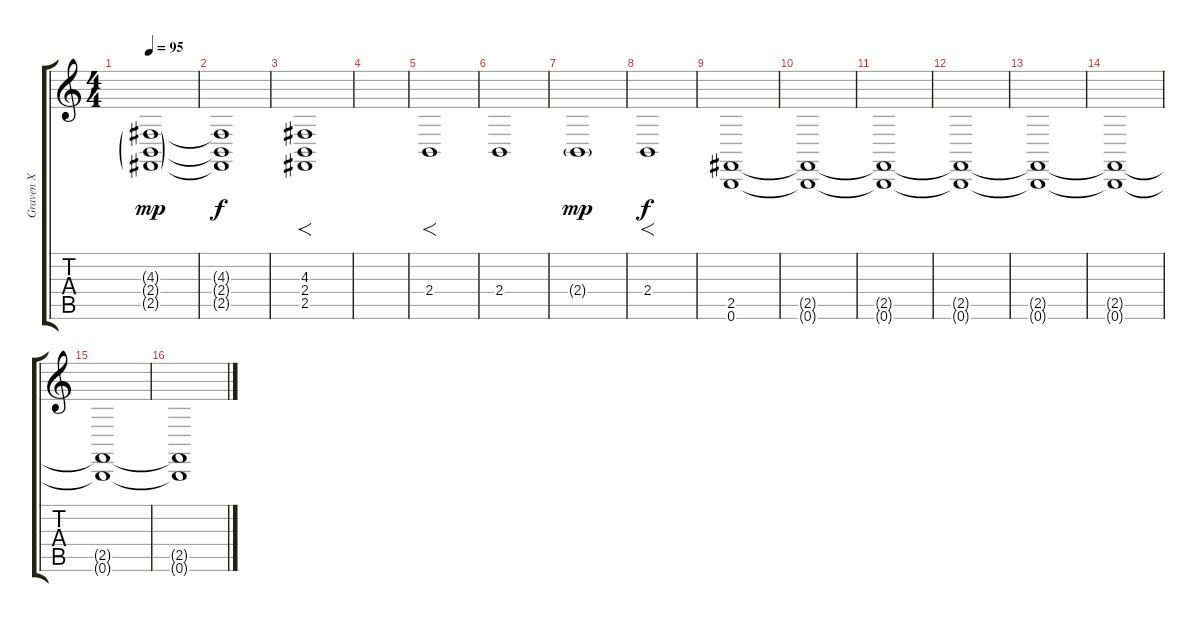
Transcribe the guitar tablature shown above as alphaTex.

\track ("Graven X" "Graven X") {instrument choiraahs}
\staff {score tabs}
\tuning (B3 Gb3 D3 A2 E2 B1) {hide}
\ts (4 4)
\tempo 95
\clef g2
\ks c
(4.3{g} 2.4{g} 2.5{g}).1{dy mp} |
(4.3{t} 2.4{t} 2.5{t}).1{dy f} |
(4.3 2.4 2.5).1{f} |
|
2.4.1{f} |
2.4.1 |
2.4{g}.1{dy mp} |
2.4.1{f dy f} |
(2.5 0.6).1 |
(2.5{t} 0.6{t}).1 |
(2.5{t} 0.6{t}).1 |
(2.5{t} 0.6{t}).1 |
(2.5{t} 0.6{t}).1 |
(2.5{t} 0.6{t}).1 |
(2.5{t} 0.6{t}).1 |
(2.5{t} 0.6{t}).1
